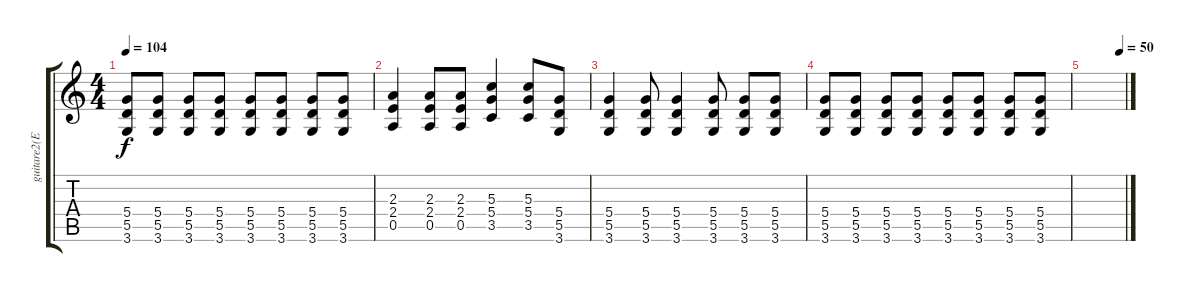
\track ("guitare2(Erlandson)" "guitare2(E") {instrument distortionguitar}
\staff {score tabs}
\tuning (E4 B3 G3 D3 A2 E2) {hide}
\ts (4 4)
\tempo 104
\clef g2
\ks c
(5.4 5.5 3.6).8{dy f instrument distortionguitar} (5.4 5.5 3.6).8 (5.4 5.5 3.6).8 (5.4 5.5 3.6).8 (5.4 5.5 3.6).8 (5.4 5.5 3.6).8 (5.4 5.5 3.6).8 (5.4 5.5 3.6).8 |
(2.3 2.4 0.5).4 (2.3 2.4 0.5).8 (2.3 2.4 0.5).8 (5.3 5.4 3.5).4 (5.3 5.4 3.5).8 (5.4 5.5 3.6).8 |
(5.4 5.5 3.6).4 (5.4 5.5 3.6).8 (5.4 5.5 3.6).4 (5.4 5.5 3.6).8 (5.4 5.5 3.6).8 (5.4 5.5 3.6).8 |
(5.4 5.5 3.6).8 (5.4 5.5 3.6).8 (5.4 5.5 3.6).8 (5.4 5.5 3.6).8 (5.4 5.5 3.6).8 (5.4 5.5 3.6).8 (5.4 5.5 3.6).8 (5.4 5.5 3.6).8 |
\tempo (50 0.875)
